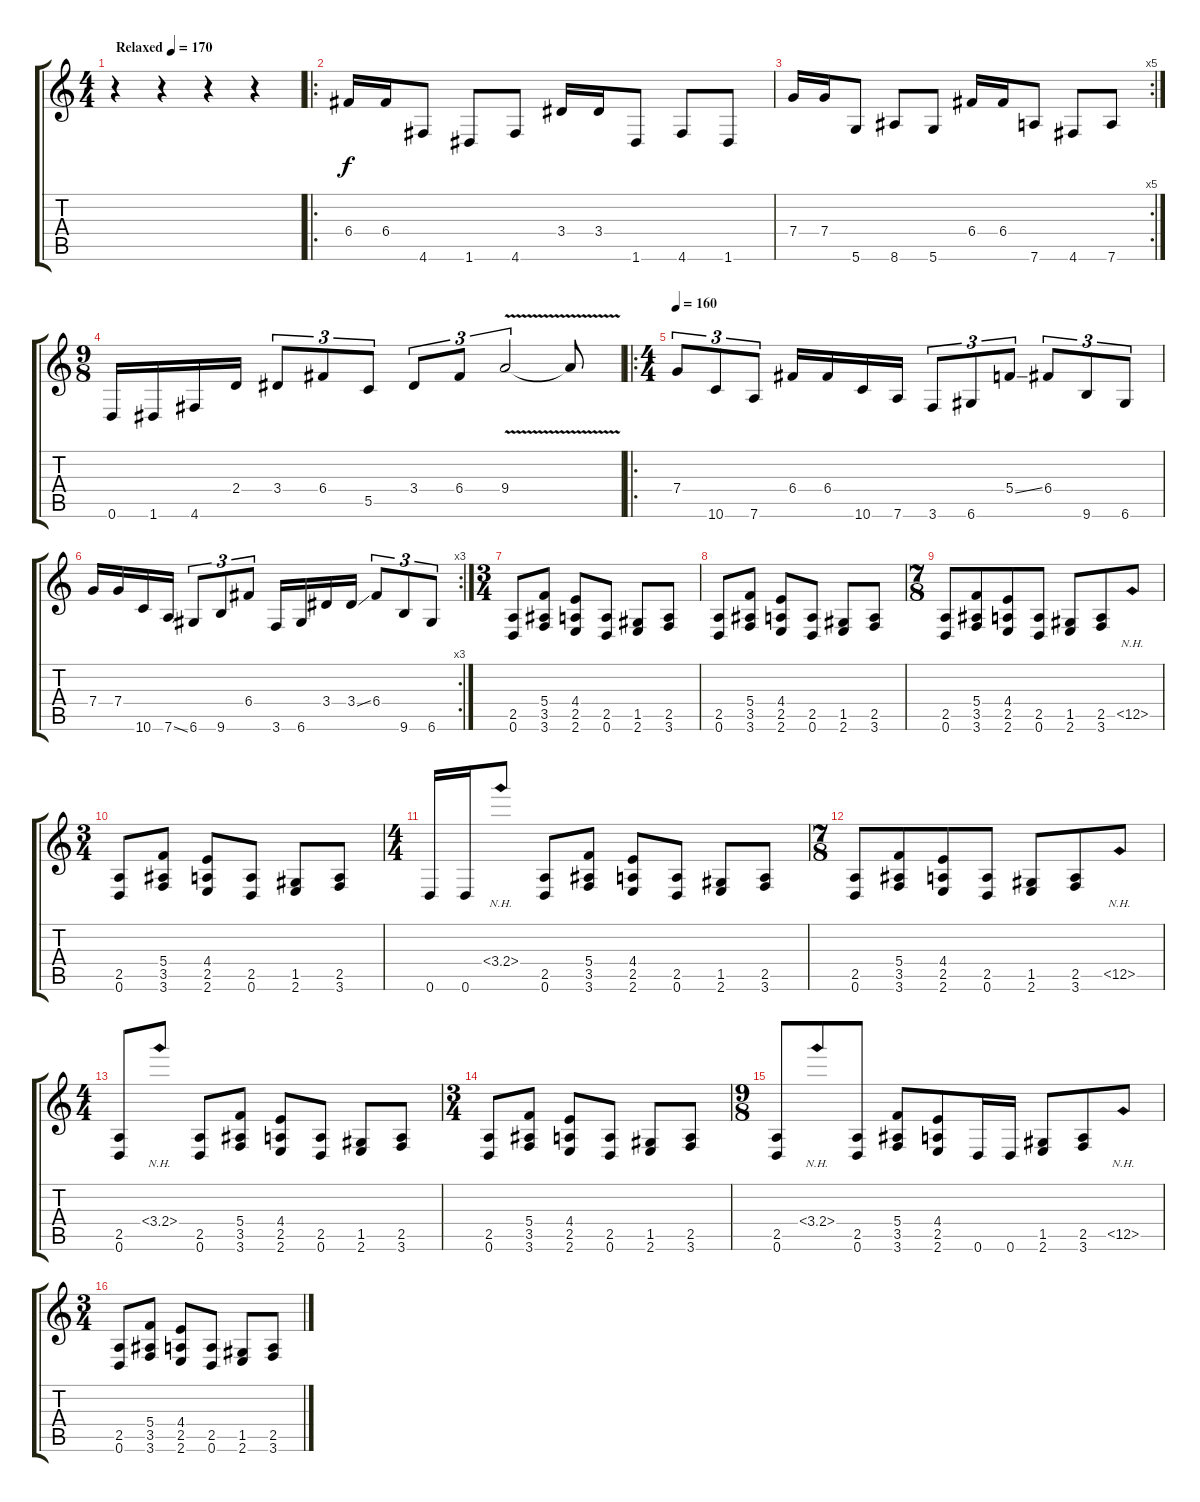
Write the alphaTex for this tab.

\track ("       " "       ") {instrument overdrivenguitar}
\staff {score tabs}
\tuning (D4 A3 F3 C3 G2 D2) {hide}
\ts (4 4)
\tempo (170 "Relaxed")
\clef g2
\ks c
r.4{dy f instrument overdrivenguitar} r.4 r.4 r.4 |
\ro
6.4.16 6.4.16 4.6.8 1.6.8 4.6.8 3.4.16 3.4.16 1.6.8 4.6.8 1.6.8 |
\rc 5
7.4.16 7.4.16 5.6.8 8.6.8 5.6.8 6.4.16 6.4.16 7.6.8 4.6.8 7.6.8 |
\ts (9 8)
0.6.16 1.6.16 4.6.16 2.4.16 3.4.8{tu (3 2)} 6.4.8{tu (3 2)} 5.5.8{tu (3 2)} 3.4.8{tu (3 2)} 6.4.8{tu (3 2)} 9.4{v}.2{tu (3 2)} 9.4{t}.8 |
\ro
\ts (4 4)
\tempo 160
7.4.8{tu (3 2)} 10.6.8{tu (3 2)} 7.6.8{tu (3 2)} 6.4.16 6.4.16 10.6.16 7.6.16 3.6.8{tu (3 2)} 6.6.8{tu (3 2)} 5.4{ss}.8{tu (3 2)} 6.4.8{tu (3 2)} 9.6.8{tu (3 2)} 6.6.8{tu (3 2)} |
\rc 3
7.4.16 7.4.16 10.6.16 7.6{ss}.16 6.6.8{tu (3 2)} 9.6.8{tu (3 2)} 6.4.8{tu (3 2)} 3.6.16 6.6.16 3.4.16 3.4{ss}.16 6.4.8{tu (3 2)} 9.6.8{tu (3 2)} 6.6.8{tu (3 2)} |
\ts (3 4)
(2.5 0.6).8 (5.4 3.5 3.6).8 (4.4 2.5 2.6).8 (2.5 0.6).8 (1.5 2.6).8 (2.5 3.6).8 |
(2.5 0.6).8 (5.4 3.5 3.6).8 (4.4 2.5 2.6).8 (2.5 0.6).8 (1.5 2.6).8 (2.5 3.6).8 |
\ts (7 8)
(2.5 0.6).8 (5.4 3.5 3.6).8 (4.4 2.5 2.6).8 (2.5 0.6).8 (1.5 2.6).8 (2.5 3.6).8 1.5{nh}.8 |
\ts (3 4)
(2.5 0.6).8 (5.4 3.5 3.6).8 (4.4 2.5 2.6).8 (2.5 0.6).8 (1.5 2.6).8 (2.5 3.6).8 |
\ts (4 4)
0.6.16 0.6.16 3.4{nh}.8 (2.5 0.6).8 (5.4 3.5 3.6).8 (4.4 2.5 2.6).8 (2.5 0.6).8 (1.5 2.6).8 (2.5 3.6).8 |
\ts (7 8)
(2.5 0.6).8 (5.4 3.5 3.6).8 (4.4 2.5 2.6).8 (2.5 0.6).8 (1.5 2.6).8 (2.5 3.6).8 1.5{nh}.8 |
\ts (4 4)
(2.5 0.6).8 3.4{nh}.8 (2.5 0.6).8 (5.4 3.5 3.6).8 (4.4 2.5 2.6).8 (2.5 0.6).8 (1.5 2.6).8 (2.5 3.6).8 |
\ts (3 4)
(2.5 0.6).8 (5.4 3.5 3.6).8 (4.4 2.5 2.6).8 (2.5 0.6).8 (1.5 2.6).8 (2.5 3.6).8 |
\ts (9 8)
(2.5 0.6).8 3.4{nh}.8 (2.5 0.6).8 (5.4 3.5 3.6).8 (4.4 2.5 2.6).8 0.6.16 0.6.16 (1.5 2.6).8 (2.5 3.6).8 1.5{nh}.8 |
\ts (3 4)
(2.5 0.6).8 (5.4 3.5 3.6).8 (4.4 2.5 2.6).8 (2.5 0.6).8 (1.5 2.6).8 (2.5 3.6).8
